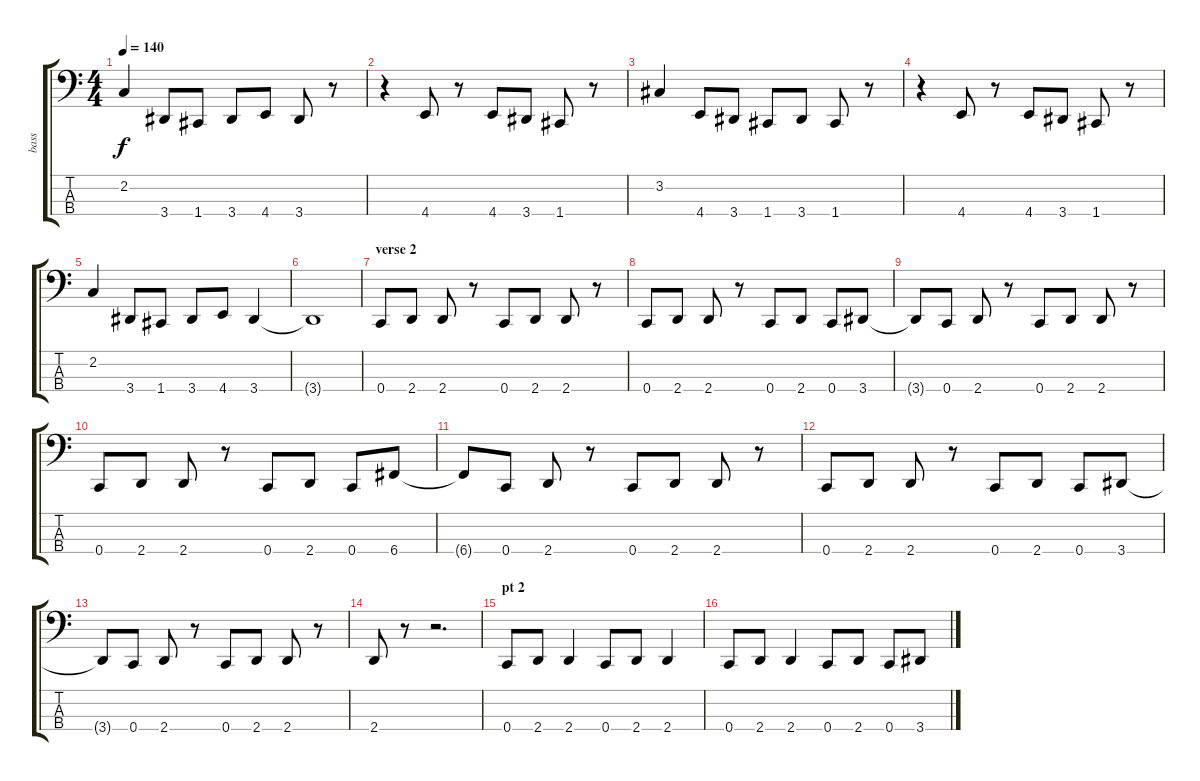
\track ("bass" "bass") {instrument electricbasspick}
\staff {score tabs}
\tuning (Eb2 Bb1 F1 C1) {hide}
\ts (4 4)
\tempo 140
\clef f4
\ks c
2.2.4{dy f} 3.4.8 1.4.8 3.4.8 4.4.8 3.4.8 r.8 |
r.4 4.4.8 r.8 4.4.8 3.4.8 1.4.8 r.8 |
3.2.4 4.4.8 3.4.8 1.4.8 3.4.8 1.4.8 r.8 |
r.4 4.4.8 r.8 4.4.8 3.4.8 1.4.8 r.8 |
2.2.4 3.4.8 1.4.8 3.4.8 4.4.8 3.4.4 |
3.4{t}.1 |
\section ("" "verse 2")
0.4.8 2.4.8 2.4.8 r.8 0.4.8 2.4.8 2.4.8 r.8 |
0.4.8 2.4.8 2.4.8 r.8 0.4.8 2.4.8 0.4.8 3.4.8 |
3.4{t}.8 0.4.8 2.4.8 r.8 0.4.8 2.4.8 2.4.8 r.8 |
0.4.8 2.4.8 2.4.8 r.8 0.4.8 2.4.8 0.4.8 6.4.8 |
6.4{t}.8 0.4.8 2.4.8 r.8 0.4.8 2.4.8 2.4.8 r.8 |
0.4.8 2.4.8 2.4.8 r.8 0.4.8 2.4.8 0.4.8 3.4.8 |
3.4{t}.8 0.4.8 2.4.8 r.8 0.4.8 2.4.8 2.4.8 r.8 |
2.4.8 r.8 r.2{d} |
\section ("" "pt 2")
0.4.8 2.4.8 2.4.4 0.4.8 2.4.8 2.4.4 |
0.4.8 2.4.8 2.4.4 0.4.8 2.4.8 0.4.8 3.4.8
